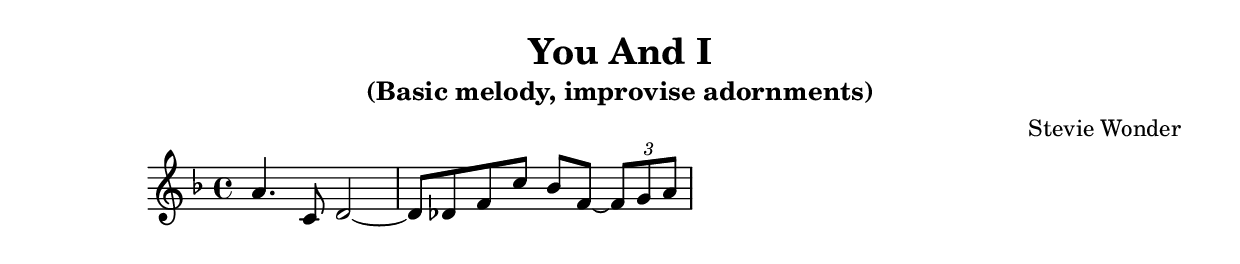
\version "2.16.1"

\header {
  title = "You And I"
  subtitle = "(Basic melody, improvise adornments)"
  composer = "Stevie Wonder"
}

melody = \relative c'' {
  \clef treble
  \key f \major
  \time 4/4

  a4. c,8 d2 ~ |
  d8 des8 f8 c'8 bes f8 ~ \times 2/3 { f8 g a }
}

\score {
  \new Staff \melody
}